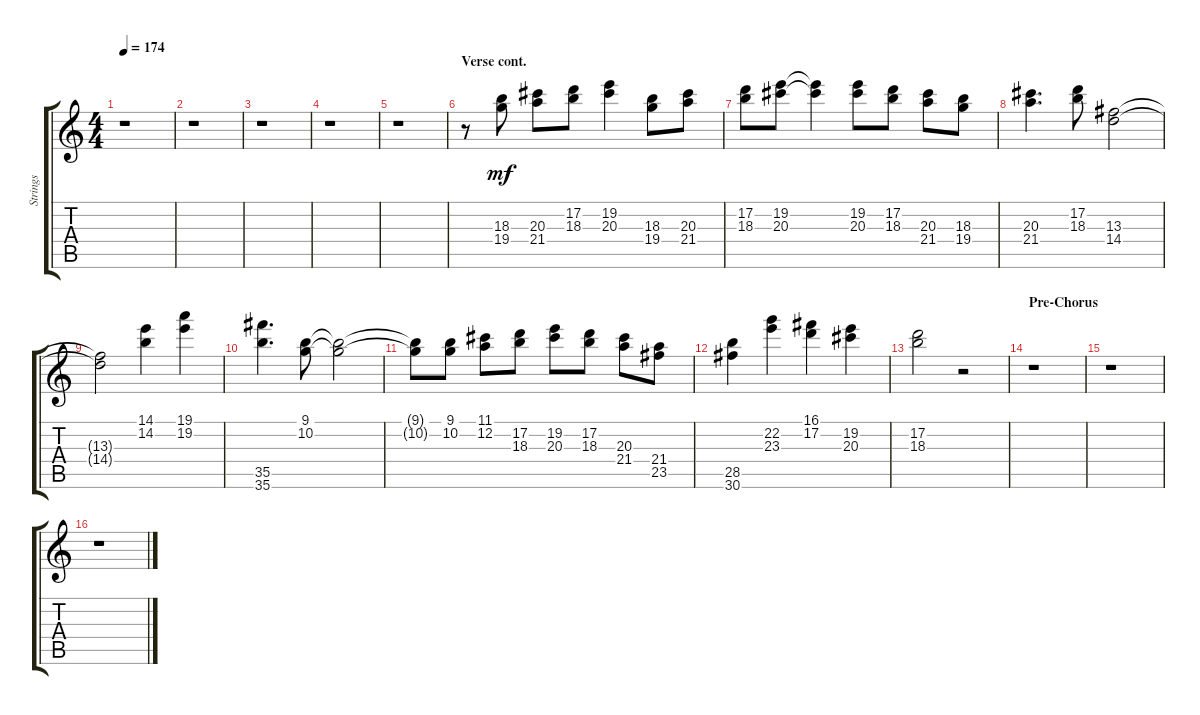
\track ("Strings" "Strings") {instrument overdrivenguitar}
\staff {score tabs}
\tuning (D4 A3 F3 C3 G2 C2) {hide}
\ts (4 4)
\tempo 174
\clef g2
\ks aminor
r.1{dy mf} |
r.1 |
r.1 |
r.1 |
r.1 |
\section ("" "Verse cont.")
r.8 (18.3 19.4).8 (20.3 21.4).8 (17.2 18.3).8 (19.2 20.3).4 (18.3 19.4).8 (20.3 21.4).8 |
(17.2 18.3).8 (19.2 20.3).8 (19.2{t} 20.3{t}).4 (19.2 20.3).8 (17.2 18.3).8 (20.3 21.4).8 (18.3 19.4).8 |
(20.3 21.4).4{d} (17.2 18.3).8 (13.3 14.4).2 |
(13.3{t} 14.4{t}).2 (14.1 14.2).4 (19.1 19.2).4 |
(35.5 35.6).4{d} (9.1 10.2).8 (9.1{t} 10.2{t}).2 |
(9.1{t} 10.2{t}).8 (9.1 10.2).8 (11.1 12.2).8 (17.2 18.3).8 (19.2 20.3).8 (17.2 18.3).8 (20.3 21.4).8 (21.4 23.5).8 |
(28.5 30.6).4 (22.2 23.3).4 (16.1 17.2).4 (19.2 20.3).4 |
(17.2 18.3).2 r.2 |
\section ("" "Pre-Chorus")
r.1 |
r.1 |
r.1
